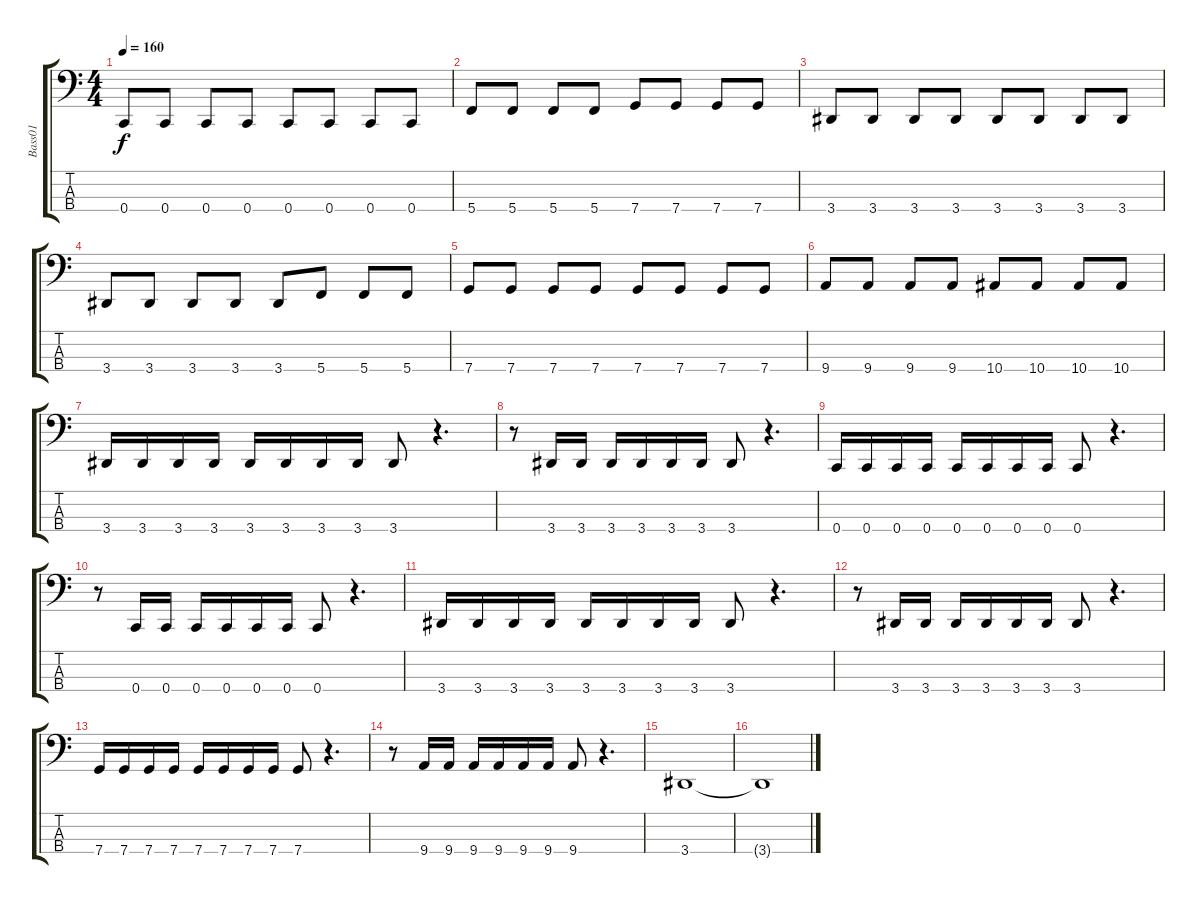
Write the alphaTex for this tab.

\track ("Bass01" "Bass01") {instrument electricbassfinger}
\staff {score tabs}
\tuning (F2 C2 G1 C1) {hide}
\ts (4 4)
\tempo 160
\clef f4
\ks c
0.4.8{dy f} 0.4.8 0.4.8 0.4.8 0.4.8 0.4.8 0.4.8 0.4.8 |
5.4.8 5.4.8 5.4.8 5.4.8 7.4.8 7.4.8 7.4.8 7.4.8 |
3.4.8 3.4.8 3.4.8 3.4.8 3.4.8 3.4.8 3.4.8 3.4.8 |
3.4.8 3.4.8 3.4.8 3.4.8 3.4.8 5.4.8 5.4.8 5.4.8 |
7.4.8 7.4.8 7.4.8 7.4.8 7.4.8 7.4.8 7.4.8 7.4.8 |
9.4.8 9.4.8 9.4.8 9.4.8 10.4.8 10.4.8 10.4.8 10.4.8 |
3.4.16 3.4.16 3.4.16 3.4.16 3.4.16 3.4.16 3.4.16 3.4.16 3.4.8 r.4{d} |
r.8 3.4.16 3.4.16 3.4.16 3.4.16 3.4.16 3.4.16 3.4.8 r.4{d} |
0.4.16 0.4.16 0.4.16 0.4.16 0.4.16 0.4.16 0.4.16 0.4.16 0.4.8 r.4{d} |
r.8 0.4.16 0.4.16 0.4.16 0.4.16 0.4.16 0.4.16 0.4.8 r.4{d} |
3.4.16 3.4.16 3.4.16 3.4.16 3.4.16 3.4.16 3.4.16 3.4.16 3.4.8 r.4{d} |
r.8 3.4.16 3.4.16 3.4.16 3.4.16 3.4.16 3.4.16 3.4.8 r.4{d} |
7.4.16 7.4.16 7.4.16 7.4.16 7.4.16 7.4.16 7.4.16 7.4.16 7.4.8 r.4{d} |
r.8 9.4.16 9.4.16 9.4.16 9.4.16 9.4.16 9.4.16 9.4.8 r.4{d} |
3.4.1 |
3.4{t}.1
